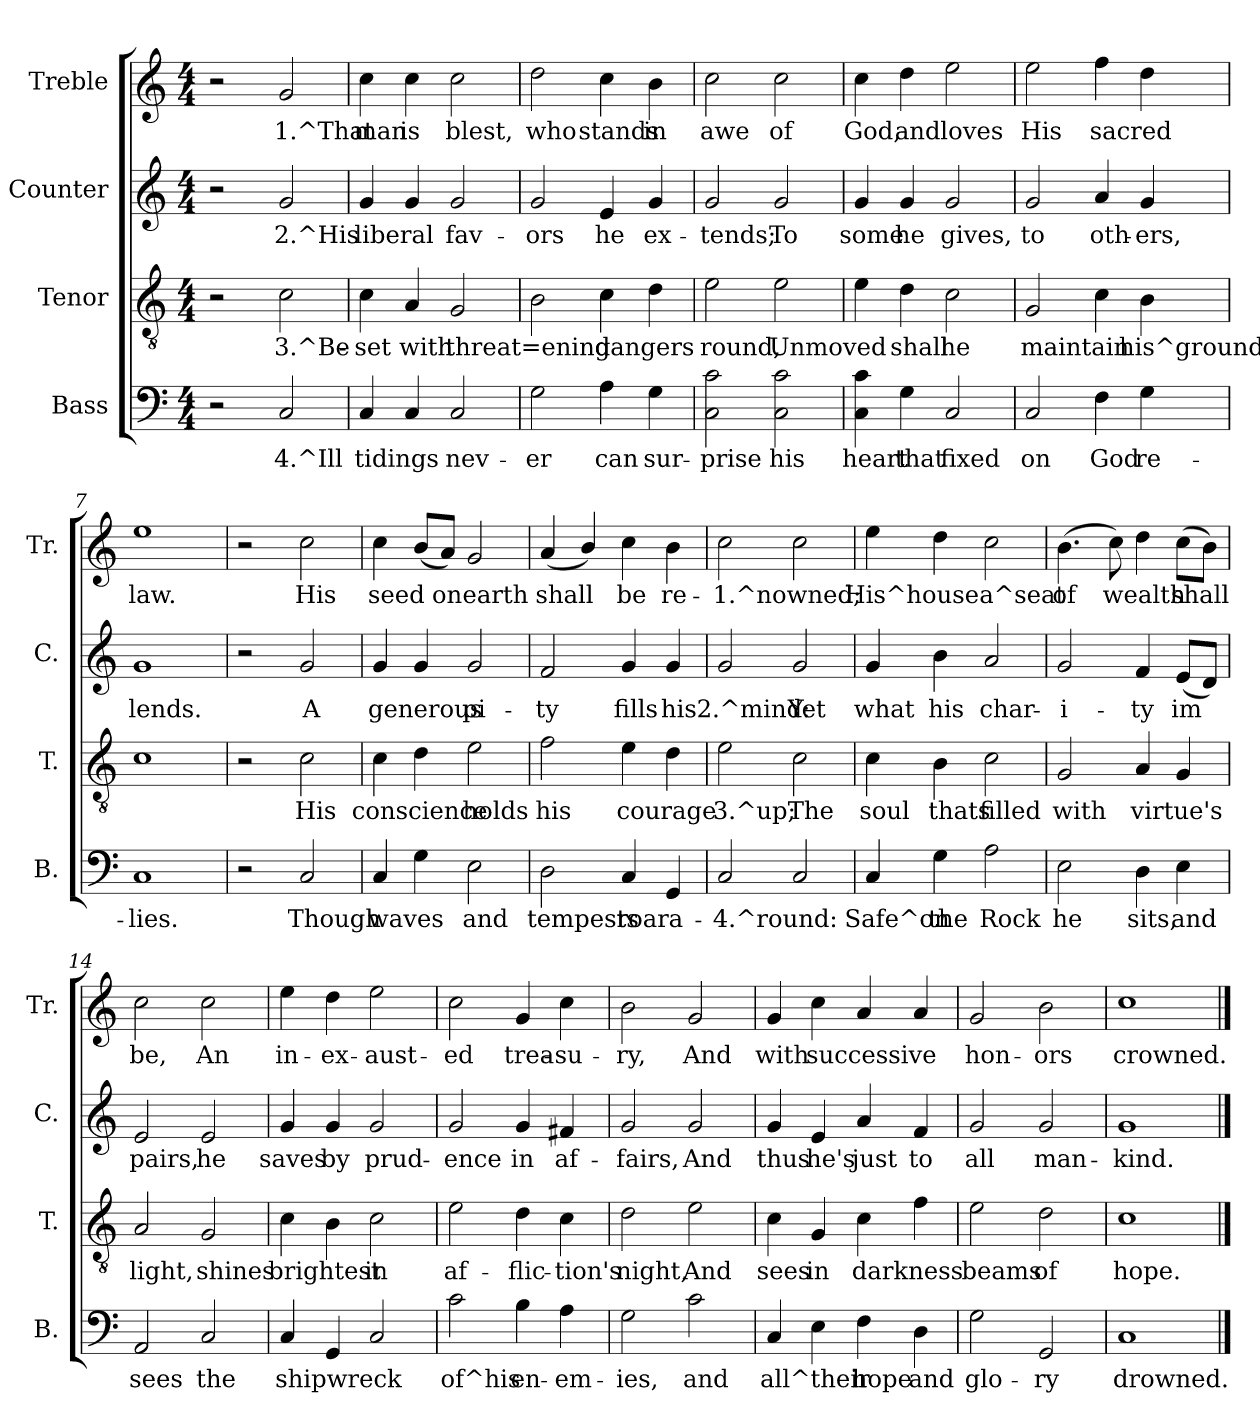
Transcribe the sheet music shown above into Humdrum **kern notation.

**kern	**text	**kern	**text	**kern	**text	**kern	**text
*part4	*part4	*part3	*part3	*part2	*part2	*part1	*part1
*staff4	*staff4	*staff3	*staff3	*staff2	*staff2	*staff1	*staff1
*I"Bass	*	*I"Tenor	*	*I"Counter	*	*I"Treble	*
*I'B.	*	*I'T.	*	*I'C.	*	*I'Tr.	*
!!LO:PB:g=z
*stria5	*	*stria5	*	*stria5	*	*stria5	*
*clefF4	*	*clefGv2	*	*clefG2	*	*clefG2	*
*k[]	*	*k[]	*	*k[]	*	*k[]	*
*C:	*	*C:	*	*C:	*	*C:	*
*M4/4	*	*M4/4	*	*M4/4	*	*M4/4	*
=1	=1	=1	=1	=1	=1	=1	=1
2r	.	2r	.	2r	.	2r	.
!	!LO:LY:b:rj	!	!LO:LY:b:rj	!	!LO:LY:b:rj	!	!LO:LY:b:rj
2C/	4.^Ill	2c\	3.^Be-	2g/	2.^His	2g/	1.^That
=2	=2	=2	=2	=2	=2	=2	=2
!	!LO:LY:b:rj	!	!LO:LY:b:rj	!	!LO:LY:b:rj	!	!LO:LY:b:rj
4C/	tidings	4c\	-set	4g/	liberal	4cc\	man
!	!LO:LY:b:rj	!	!LO:LY:b:rj	!	!LO:LY:b:rj	!	!LO:LY:b:rj
4C/	.	4A/	with	4g/	.	4cc\	is
!	!LO:LY:b:rj	!	!LO:LY:b:rj	!	!LO:LY:b:rj	!	!LO:LY:b:rj
2C/	nev-	2G/	threat=ening	2g/	fav-	2cc\	blest,
=3	=3	=3	=3	=3	=3	=3	=3
!	!LO:LY:b:rj	!	!LO:LY:b:rj	!	!LO:LY:b:rj	!	!LO:LY:b:rj
2G\	-er	2B\	.	2g/	-ors	2dd\	who
!	!LO:LY:b:rj	!	!LO:LY:b:rj	!	!LO:LY:b:rj	!	!LO:LY:b:rj
4A\	can	4c\	dangers	4e/	he	4cc\	stands
!	!LO:LY:b:rj	!	!LO:LY:b:rj	!	!LO:LY:b:rj	!	!LO:LY:b:rj
4G\	sur-	4d\	.	4g/	ex-	4b\	in
=4	=4	=4	=4	=4	=4	=4	=4
!	!LO:LY:b:rj	!	!LO:LY:b:rj	!	!LO:LY:b:rj	!	!LO:LY:b:rj
2c\ 2C\	-prise	2e\	round,	2g/	-tends;	2cc\	awe
!	!LO:LY:b:rj	!	!LO:LY:b:rj	!	!LO:LY:b:rj	!	!LO:LY:b:rj
2c\ 2C\	his	2e\	Unmoved	2g/	To	2cc\	of
=5	=5	=5	=5	=5	=5	=5	=5
!	!LO:LY:b:rj	!	!LO:LY:b:rj	!	!LO:LY:b:rj	!	!LO:LY:b:rj
4c\ 4C\	heart	4e\	.	4g/	some	4cc>\	God,
!	!LO:LY:b:rj	!	!LO:LY:b:rj	!	!LO:LY:b:rj	!	!LO:LY:b:rj
4G\	that	4d\	shall	4g/	he	4dd\	and
!	!LO:LY:b:rj	!	!LO:LY:b:rj	!	!LO:LY:b:rj	!	!LO:LY:b:rj
2C/	fixed	2c\	he	2g/	gives,	2ee\	loves
=6	=6	=6	=6	=6	=6	=6	=6
!	!LO:LY:b:rj	!	!LO:LY:b:rj	!	!LO:LY:b:rj	!	!LO:LY:b:rj
2C/	on	2G/	maintain	2g/	to	2ee\	His
!	!LO:LY:b:rj	!	!LO:LY:b:rj	!	!LO:LY:b:rj	!	!LO:LY:b:rj
4F\	God	4c\	.	4a/	oth-	4ff\	sacred
!	!LO:LY:b:rj	!	!LO:LY:b:rj	!	!LO:LY:b:rj	!	!LO:LY:b:rj
4G\	re-	4B\	his^ground.	4g/	-ers,	4dd\	.
=7	=7	=7	=7	=7	=7	=7	=7
!	!LO:LY:b:rj	!	!LO:LY:b:rj	!	!LO:LY:b:rj	!	!LO:LY:b:rj
1C	-lies.	1c	.	1g	lends.	1ee	law.
=8	=8	=8	=8	=8	=8	=8	=8
2r	.	2r	.	2r	.	2r	.
!	!LO:LY:b:rj	!	!LO:LY:b:rj	!	!LO:LY:b:rj	!	!LO:LY:b:rj
2C/	Though	2c\	His	2g/	A	2cc\	His
=9	=9	=9	=9	=9	=9	=9	=9
!	!LO:LY:b:rj	!	!LO:LY:b:rj	!	!LO:LY:b:rj	!	!LO:LY:b:rj
4C/	waves	4c\	conscience	4g/	generous	4cc\	seed
!	!LO:LY:b:rj	!	!LO:LY:b:rj	!	!LO:LY:b:rj	!	!LO:LY:b:rj
4G\	.	4d\	.	4g/	.	(<8b/L	.
!	!	!	!	!	!	!	!LO:LY:b:rj
.	.	.	.	.	.	8a/J)	on
!	!LO:LY:b:rj	!	!LO:LY:b:rj	!	!LO:LY:b:rj	!	!LO:LY:b:rj
2E\	and	2e\	holds	2g/	pi-	2g/	earth
=10	=10	=10	=10	=10	=10	=10	=10
!	!LO:LY:b:rj	!	!LO:LY:b:rj	!	!LO:LY:b:rj	!	!LO:LY:b:rj
2D\	tempests	2f\	his	2f/	-ty	(<4a>/	shall
!	!	!	!	!	!	!	!LO:LY:b:rj
.	.	.	.	.	.	4b/)	.
!	!LO:LY:b:rj	!	!LO:LY:b:rj	!	!LO:LY:b:rj	!	!LO:LY:b:rj
4C/	roar	4e\	courage	4g/	fills	4cc\	be
!	!LO:LY:b:rj	!	!LO:LY:b:rj	!	!LO:LY:b:rj	!	!LO:LY:b:rj
4GG/	a-	4d\	.	4g/	his	4b\	re-
!!LO:PB:g=z
=11	=11	=11	=11	=11	=11	=11	=11
!	!LO:LY:b:rj	!	!LO:LY:b:rj	!	!LO:LY:b:rj	!	!LO:LY:b:rj
2C/	-4.^round:-	2e\	3.^up;	2g/	2.^mind:	2cc\	-1.^nowned;
!	!LO:LY:b:rj	!	!LO:LY:b:rj	!	!LO:LY:b:rj	!	!LO:LY:b:rj
2C/	--	2c\	The	2g/	Yet	2cc\	.
=12	=12	=12	=12	=12	=12	=12	=12
!	!LO:LY:b:rj	!	!LO:LY:b:rj	!	!LO:LY:b:rj	!	!LO:LY:b:rj
4C/	-Safe^on	4c\	soul	4g/	what	4ee\	His^house
!	!LO:LY:b:rj	!	!LO:LY:b:rj	!	!LO:LY:b:rj	!	!LO:LY:b:rj
4G\	the	4B\	thats	4b\	his	4dd\	.
!	!LO:LY:b:rj	!	!LO:LY:b:rj	!	!LO:LY:b:rj	!	!LO:LY:b:rj
2A\	Rock	2c\	filled	2a/	char-	2cc\	a^seat
=13	=13	=13	=13	=13	=13	=13	=13
!	!LO:LY:b:rj	!	!LO:LY:b:rj	!	!LO:LY:b:rj	!	!LO:LY:b:rj
2E\	he	2G/	with	2g/	-i-	(>4.b\	of
!	!	!	!	!	!	!	!LO:LY:b:rj
.	.	.	.	.	.	8cc\)	wealth
!	!LO:LY:b:rj	!	!LO:LY:b:rj	!	!LO:LY:b:rj	!	!LO:LY:b:rj
4D\	sits,	4A/	virtue's	4f/	-ty	4dd\	.
!	!LO:LY:b:rj	!	!LO:LY:b:rj	!	!LO:LY:b:rj	!	!LO:LY:b:rj
4E\	and	4G/	.	(<8e/L	im-	(>8cc\L	shall
!	!	!	!	!	!LO:LY:b:rj	!	!LO:LY:b:rj
.	.	.	.	8d/J)	--	8b\J)	.
=14	=14	=14	=14	=14	=14	=14	=14
!	!LO:LY:b:rj	!	!LO:LY:b:rj	!	!LO:LY:b:rj	!	!LO:LY:b:rj
2AA/	sees	2A/	light,	2e/	-pairs,	2cc\	be,
!	!LO:LY:b:rj	!	!LO:LY:b:rj	!	!LO:LY:b:rj	!	!LO:LY:b:rj
2C/	the	2G/	shines	2e/	he	2cc\	An
=15	=15	=15	=15	=15	=15	=15	=15
!	!LO:LY:b:rj	!	!LO:LY:b:rj	!	!LO:LY:b:rj	!	!LO:LY:b:rj
4C/	shipwreck	4c\	brightest	4g/	saves	4ee>\	in-
!	!LO:LY:b:rj	!	!LO:LY:b:rj	!	!LO:LY:b:rj	!	!LO:LY:b:rj
4GG/	.	4B\	.	4g/	by	4dd\	-ex-
!	!LO:LY:b:rj	!	!LO:LY:b:rj	!	!LO:LY:b:rj	!	!LO:LY:b:rj
2C/	.	2c\	in	2g/	prud-	2ee\	-aust-
=16	=16	=16	=16	=16	=16	=16	=16
!	!LO:LY:b:rj	!	!LO:LY:b:rj	!	!LO:LY:b:rj	!	!LO:LY:b:rj
2c\	of^his	2e\	af-	2g/	-ence	2cc\	-ed
!	!LO:LY:b:rj	!	!LO:LY:b:rj	!	!LO:LY:b:rj	!	!LO:LY:b:rj
4B\	en-	4d\	-flic-	4g/	in	4g/	trea-
!	!LO:LY:b:rj	!	!LO:LY:b:rj	!	!LO:LY:b:rj	!	!LO:LY:b:rj
4A\	-em-	4c\	-tion's	4f#X/	af-	4cc\	-su-
=17	=17	=17	=17	=17	=17	=17	=17
!	!LO:LY:b:rj	!	!LO:LY:b:rj	!	!LO:LY:b:rj	!	!LO:LY:b:rj
2G\	-ies,	2d\	night,	2g/	-fairs,	2b\	-ry,
!	!LO:LY:b:rj	!	!LO:LY:b:rj	!	!LO:LY:b:rj	!	!LO:LY:b:rj
2c\	and	2e\	And	2g/	And	2g/	And
=18	=18	=18	=18	=18	=18	=18	=18
!	!LO:LY:b:rj	!	!LO:LY:b:rj	!	!LO:LY:b:rj	!	!LO:LY:b:rj
4C/	all^their	4c\	sees	4g/	thus	4g/	with
!	!LO:LY:b:rj	!	!LO:LY:b:rj	!	!LO:LY:b:rj	!	!LO:LY:b:rj
4E\	.	4G/	in	4e/	he's	4cc\	successive
!	!LO:LY:b:rj	!	!LO:LY:b:rj	!	!LO:LY:b:rj	!	!LO:LY:b:rj
4F\	hope	4c\	darkness	4a/	just	4a/	.
!	!LO:LY:b:rj	!	!LO:LY:b:rj	!	!LO:LY:b:rj	!	!LO:LY:b:rj
4D\	and	4f\	.	4f/	to	4a/	.
=19	=19	=19	=19	=19	=19	=19	=19
!	!LO:LY:b:rj	!	!LO:LY:b:rj	!	!LO:LY:b:rj	!	!LO:LY:b:rj
2G\	glo-	2e\	beams	2g/	all	2g/	hon-
!	!LO:LY:b:rj	!	!LO:LY:b:rj	!	!LO:LY:b:rj	!	!LO:LY:b:rj
2GG/	-ry	2d\	of	2g/	man-	2b\	-ors
=20	=20	=20	=20	=20	=20	=20	=20
!	!LO:LY:b:rj	!	!LO:LY:b:rj	!	!LO:LY:b:rj	!	!LO:LY:b:rj
1C	drowned.	1c	hope.	1g	-kind.	1cc	crowned.
==	==	==	==	==	==	==	==
*-	*-	*-	*-	*-	*-	*-	*-
